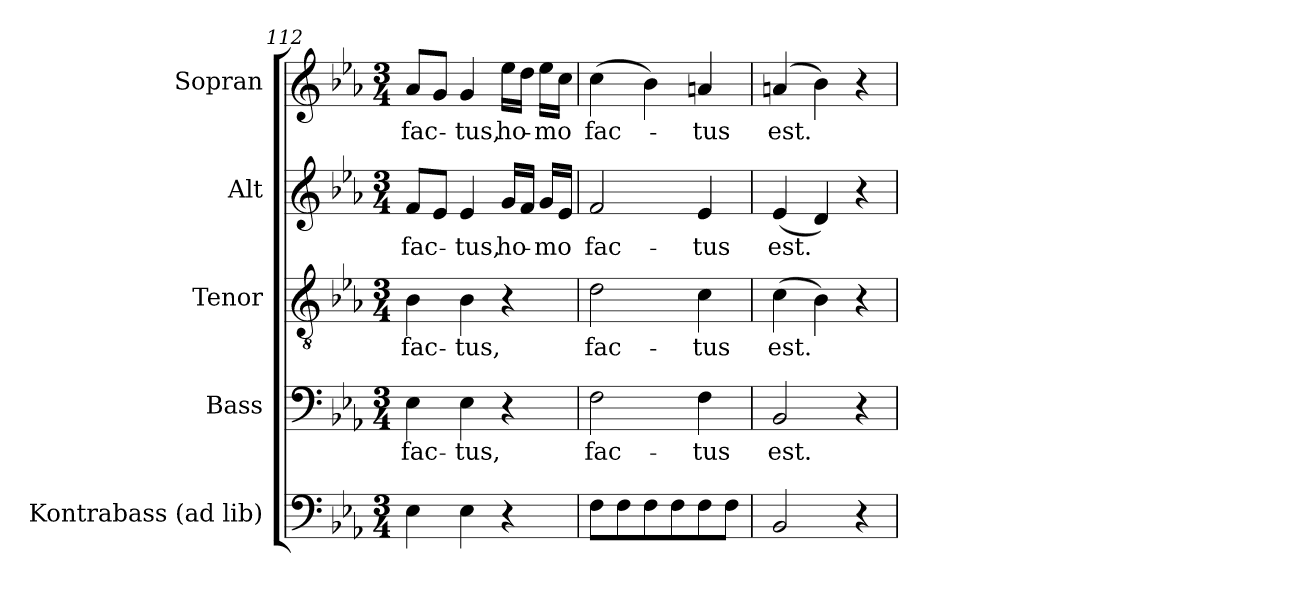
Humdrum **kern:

**kern	**kern	**text	**kern	**text	**kern	**text	**kern	**text
*part5	*part4	*part4	*part3	*part3	*part2	*part2	*part1	*part1
*staff5	*staff4	*staff4	*staff3	*staff3	*staff2	*staff2	*staff1	*staff1
*I"Kontrabass (ad lib)	*I"Bass	*	*I"Tenor	*	*I"Alt	*	*I"Sopran	*
*I'Kb.	*I'B.	*	*I'T.	*	*I'A.	*	*I'S.	*
*clefF4	*clefF4	*	*clefGv2	*	*clefG2	*	*clefG2	*
*ITrd7c12	*	*	*	*	*	*	*	*
*k[b-e-a-]	*k[b-e-a-]	*	*k[b-e-a-]	*	*k[b-e-a-]	*	*k[b-e-a-]	*
*E-:	*E-:	*	*E-:	*	*E-:	*	*E-:	*
*M3/4	*M3/4	*	*M3/4	*	*M3/4	*	*M3/4	*
=112	=112	=112	=112	=112	=112	=112	=112	=112
!	!	!LO:LY:b	!	!LO:LY:b	!	!LO:LY:b	!	!LO:LY:b
4EE-\	4E-\	fac-	4B-\	fac-	8f/L	fac-	8a-/L	fac-
.	.	.	.	.	8e-/J	.	8g/J	.
!	!	!LO:LY:b	!	!LO:LY:b	!	!LO:LY:b	!	!LO:LY:b
4EE-\	4E-\	-tus,	4B-\	-tus,	4e-/	-tus,	4g/	-tus,
!	!	!	!	!	!	!LO:LY:b	!	!LO:LY:b
4r	4r	.	4r	.	16g/LL	ho-	16ee-\LL	ho-
.	.	.	.	.	16f/JJ	.	16dd\JJ	.
!	!	!	!	!	!	!LO:LY:b	!	!LO:LY:b
.	.	.	.	.	16g/LL	-mo	16ee-\LL	-mo
.	.	.	.	.	16e-/JJ	.	16cc\JJ	.
=113	=113	=113	=113	=113	=113	=113	=113	=113
!	!	!LO:LY:b	!	!LO:LY:b	!	!LO:LY:b	!	!LO:LY:b
8FF\L	2F\	fac-	2d\	fac-	2f/	fac-	(>4cc\	fac-
8FF\	.	.	.	.	.	.	.	.
8FF\	.	.	.	.	.	.	4b-\)	.
8FF\	.	.	.	.	.	.	.	.
!	!	!LO:LY:b	!	!LO:LY:b	!	!LO:LY:b	!	!LO:LY:b
8FF\	4F\	-tus	4c\	-tus	4e-/	-tus	4an/	-tus
8FF\J	.	.	.	.	.	.	.	.
=114	=114	=114	=114	=114	=114	=114	=114	=114
!	!	!LO:LY:b	!	!LO:LY:b	!	!LO:LY:b	!	!LO:LY:b
2BBB-/	2BB-/	est.	(>4c\	est.	(<4e-/	est.	(4an/	est.
.	.	.	4B-\)	.	4d/)	.	4b-\)	.
4r	4r	.	4r	.	4r	.	4r	.
=	=	=	=	=	=	=	=	=
*-	*-	*-	*-	*-	*-	*-	*-	*-
